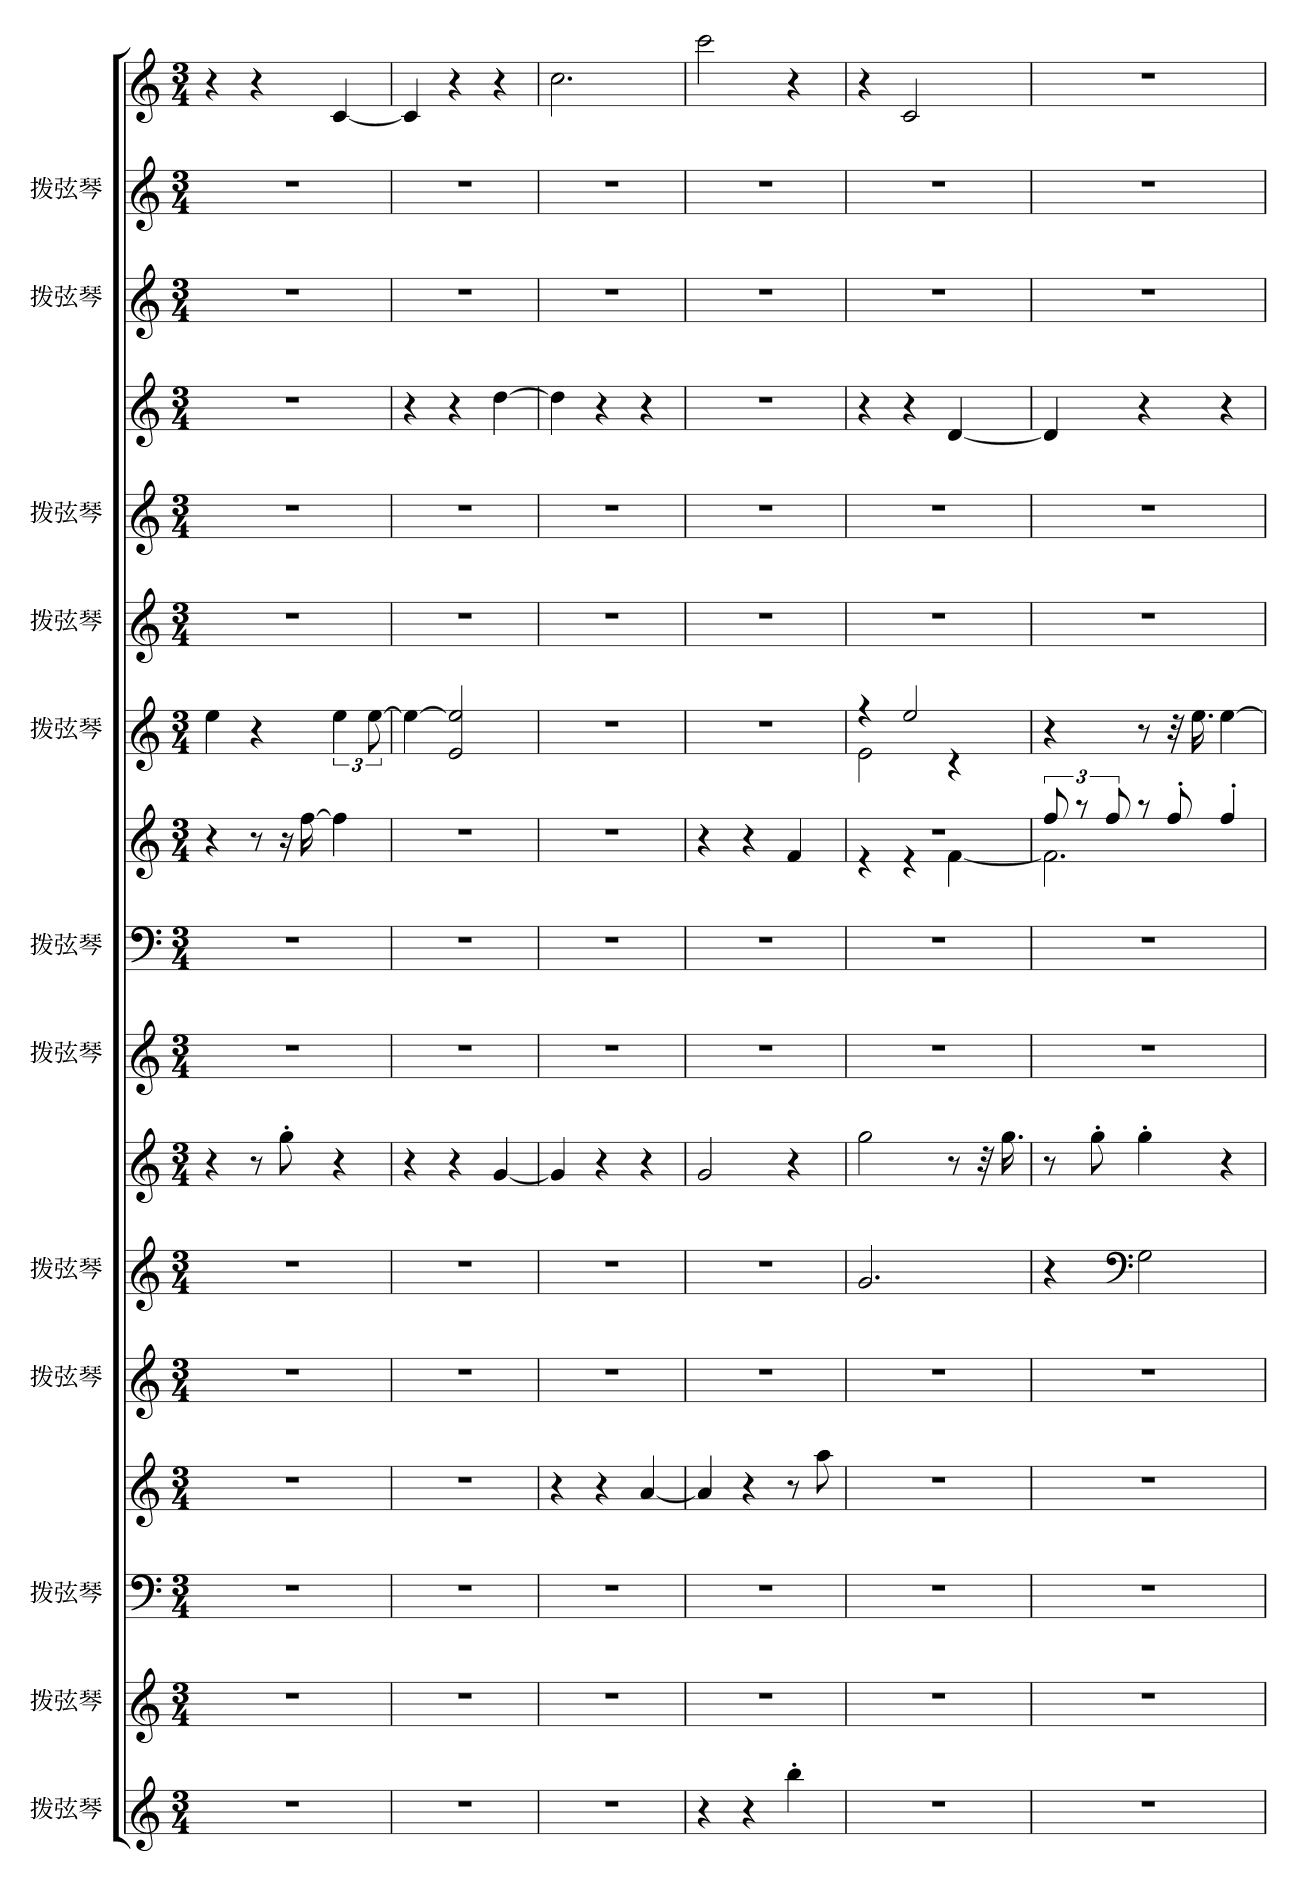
**kern	**kern	**kern	**kern	**kern	**kern	**kern	**kern	**kern	**kern	**kern	**kern	**kern	**kern	**kern	**kern	**kern
*part12	*part11	*part10	*part10	*part9	*part8	*part8	*part7	*part6	*part6	*part5	*part4	*part3	*part3	*part2	*part1	*part1
*staff17	*staff16	*staff15	*staff14	*staff13	*staff12	*staff11	*staff10	*staff9	*staff8	*staff7	*staff6	*staff5	*staff4	*staff3	*staff2	*staff1
*I"拨弦琴	*I"拨弦琴	*I"拨弦琴	*	*I"拨弦琴	*I"拨弦琴	*	*I"拨弦琴	*I"拨弦琴	*	*I"拨弦琴	*I"拨弦琴	*I"拨弦琴	*	*I"拨弦琴	*I"拨弦琴	*
*clefG2	*clefG2	*clefF4	*clefG2	*clefG2	*clefG2	*clefG2	*clefG2	*clefF4	*clefG2	*clefG2	*clefG2	*clefG2	*clefG2	*clefG2	*clefG2	*clefG2
*k[]	*k[]	*k[]	*k[]	*k[]	*k[]	*k[]	*k[]	*k[]	*k[]	*k[]	*k[]	*k[]	*k[]	*k[]	*k[]	*k[]
*M3/4	*M3/4	*M3/4	*M3/4	*M3/4	*M3/4	*M3/4	*M3/4	*M3/4	*M3/4	*M3/4	*M3/4	*M3/4	*M3/4	*M3/4	*M3/4	*M3/4
*MM194	*MM194	*MM194	*MM194	*MM194	*MM194	*MM194	*MM194	*MM194	*MM194	*MM194	*MM194	*MM194	*MM194	*MM194	*MM194	*MM194
=1	=1	=1	=1	=1	=1	=1	=1	=1	=1	=1	=1	=1	=1	=1	=1	=1
2.r	2.r	2.r	2.r	2.r	2.r	4r	2.r	2.r	4r	4ee\	2.r	2.r	2.r	2.r	2.r	4r
.	.	.	.	.	.	8r	.	.	8r	4r	.	.	.	.	.	4r
.	.	.	.	.	.	8gg'\	.	.	16r	.	.	.	.	.	.	.
.	.	.	.	.	.	.	.	.	[16ff\	.	.	.	.	.	.	.
.	.	.	.	.	.	4r	.	.	4ff\]	6ee\	.	.	.	.	.	[4c/
.	.	.	.	.	.	.	.	.	.	[12ee\	.	.	.	.	.	.
=2	=2	=2	=2	=2	=2	=2	=2	=2	=2	=2	=2	=2	=2	=2	=2	=2
2.r	2.r	2.r	2.r	2.r	2.r	4r	2.r	2.r	2.r	4ee\_	2.r	2.r	4r	2.r	2.r	4c/]
.	.	.	.	.	.	4r	.	.	.	2e/ 2ee/]	.	.	4r	.	.	4r
.	.	.	.	.	.	[4g/	.	.	.	.	.	.	[4dd\	.	.	4r
=3	=3	=3	=3	=3	=3	=3	=3	=3	=3	=3	=3	=3	=3	=3	=3	=3
2.r	2.r	2.r	4r	2.r	2.r	4g/]	2.r	2.r	2.r	2.r	2.r	2.r	4dd\]	2.r	2.r	2.cc\
.	.	.	4r	.	.	4r	.	.	.	.	.	.	4r	.	.	.
.	.	.	[4a/	.	.	4r	.	.	.	.	.	.	4r	.	.	.
=4	=4	=4	=4	=4	=4	=4	=4	=4	=4	=4	=4	=4	=4	=4	=4	=4
4r	2.r	2.r	4a/]	2.r	2.r	2g/	2.r	2.r	4r	2.r	2.r	2.r	2.r	2.r	2.r	2ccc\
4r	.	.	4r	.	.	.	.	.	4r	.	.	.	.	.	.	.
4bb'\	.	.	8r	.	.	4r	.	.	4f/	.	.	.	.	.	.	4r
.	.	.	8aa\	.	.	.	.	.	.	.	.	.	.	.	.	.
=5	=5	=5	=5	=5	=5	=5	=5	=5	=5	=5	=5	=5	=5	=5	=5	=5
*	*	*	*	*	*	*	*	*	*^	*^	*	*	*	*	*	*
2.r	2.r	2.r	2.r	2.r	2.g/	2gg\	2.r	2.r	2.r	4r	4r	2e\	2.r	2.r	4r	2.r	2.r	4r
.	.	.	.	.	.	.	.	.	.	4r	2ee/	.	.	.	4r	.	.	2c/
.	.	.	.	.	.	8r	.	.	.	[4f\	.	4r	.	.	[4d/	.	.	.
.	.	.	.	.	.	32r	.	.	.	.	.	.	.	.	.	.	.	.
.	.	.	.	.	.	16.gg\	.	.	.	.	.	.	.	.	.	.	.	.
*	*	*	*	*	*	*	*	*	*	*	*v	*v	*	*	*	*	*	*
=6	=6	=6	=6	=6	=6	=6	=6	=6	=6	=6	=6	=6	=6	=6	=6	=6	=6
2.r	2.r	2.r	2.r	2.r	4r	8r	2.r	2.r	12ff/	2.f\]	4r	2.r	2.r	4d/]	2.r	2.r	2.r
.	.	.	.	.	.	.	.	.	12r	.	.	.	.	.	.	.	.
.	.	.	.	.	.	8gg'\	.	.	.	.	.	.	.	.	.	.	.
.	.	.	.	.	.	.	.	.	12ff/	.	.	.	.	.	.	.	.
*	*	*	*	*	*clefF4	*	*	*	*	*	*	*	*	*	*	*	*
.	.	.	.	.	2G\	4gg'\	.	.	8r	.	8r	.	.	4r	.	.	.
.	.	.	.	.	.	.	.	.	8ff'/	.	32r	.	.	.	.	.	.
.	.	.	.	.	.	.	.	.	.	.	16.ee\	.	.	.	.	.	.
.	.	.	.	.	.	4r	.	.	4ff'/	.	[4ee\	.	.	4r	.	.	.
*	*	*	*	*	*	*	*	*	*v	*v	*	*	*	*	*	*	*
=	=	=	=	=	=	=	=	=	=	=	=	=	=	=	=	=
*-	*-	*-	*-	*-	*-	*-	*-	*-	*-	*-	*-	*-	*-	*-	*-	*-
